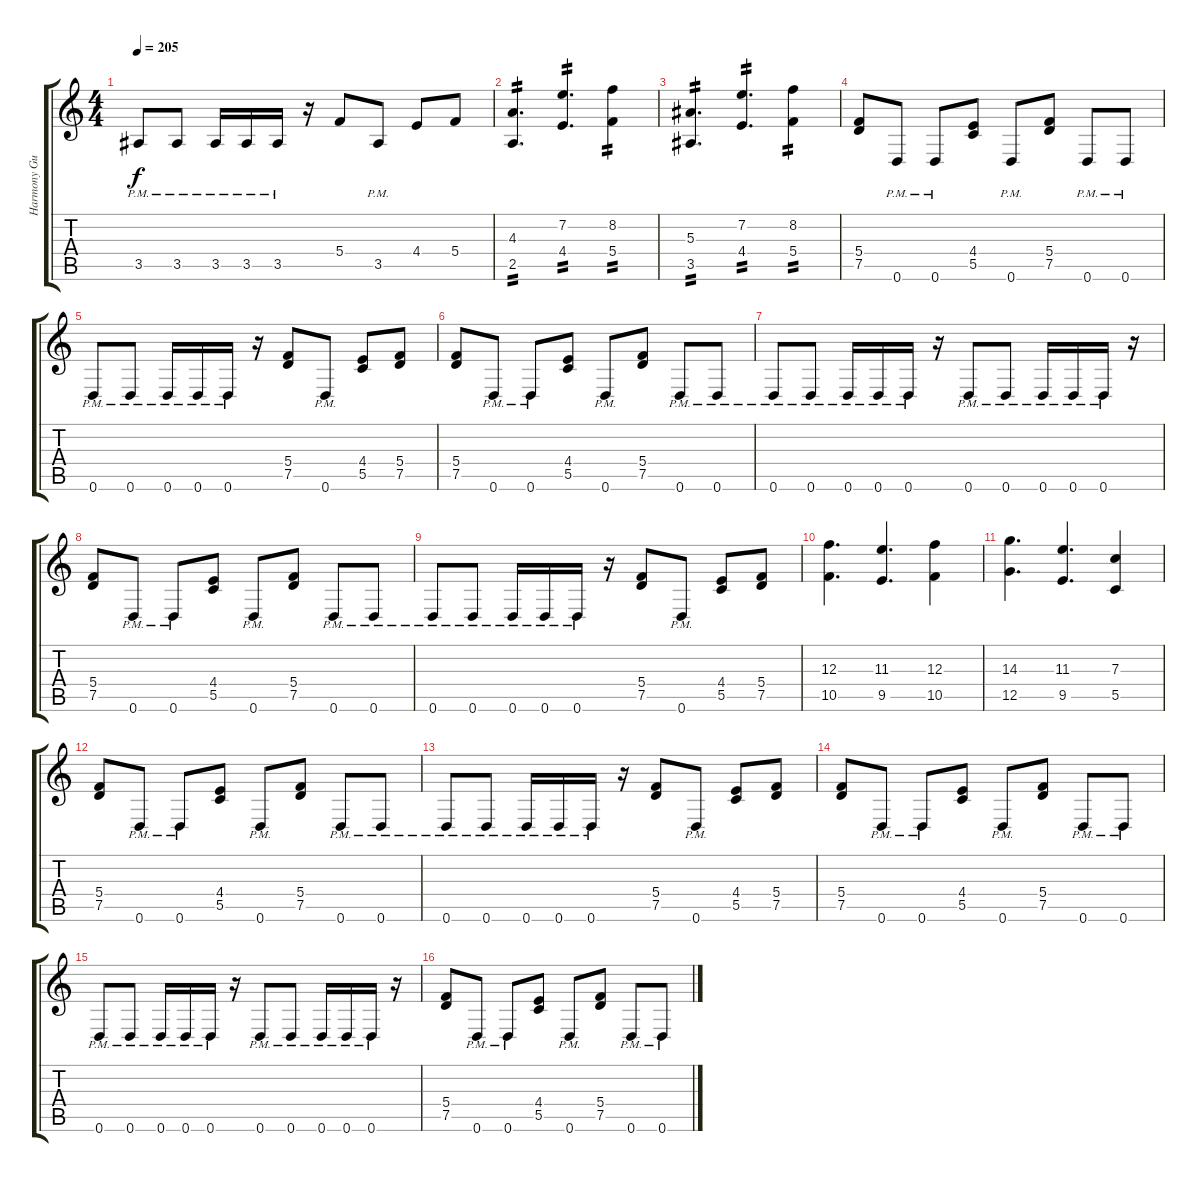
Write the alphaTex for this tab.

\track ("Harmony Guitar" "Harmony Gu") {instrument distortionguitar}
\staff {score tabs}
\tuning (D4 A3 F3 C3 G2 D2) {hide}
\ts (4 4)
\tempo 205
\clef g2
\ks c
3.5{pm}.8{dy f} 3.5{pm}.8 3.5{pm}.16 3.5{pm}.16 3.5{pm}.16 r.16 5.4.8 3.5{pm}.8 4.4.8 5.4.8 |
(4.3 2.5).4{d tp 2} (7.2 4.4).4{d tp 2} (8.2 5.4).4{tp 2} |
(5.3 3.5).4{d tp 2} (7.2 4.4).4{d tp 2} (8.2 5.4).4{tp 2} |
(5.4 7.5).8 0.6{pm}.8 0.6{pm}.8 (4.4 5.5).8 0.6{pm}.8 (5.4 7.5).8 0.6{pm}.8 0.6{pm}.8 |
0.6{pm}.8 0.6{pm}.8 0.6{pm}.16 0.6{pm}.16 0.6{pm}.16 r.16 (5.4 7.5).8 0.6{pm}.8 (4.4 5.5).8 (5.4 7.5).8 |
(5.4 7.5).8 0.6{pm}.8 0.6{pm}.8 (4.4 5.5).8 0.6{pm}.8 (5.4 7.5).8 0.6{pm}.8 0.6{pm}.8 |
0.6{pm}.8 0.6{pm}.8 0.6{pm}.16 0.6{pm}.16 0.6{pm}.16 r.16 0.6{pm}.8 0.6{pm}.8 0.6{pm}.16 0.6{pm}.16 0.6{pm}.16 r.16 |
(5.4 7.5).8 0.6{pm}.8 0.6{pm}.8 (4.4 5.5).8 0.6{pm}.8 (5.4 7.5).8 0.6{pm}.8 0.6{pm}.8 |
0.6{pm}.8 0.6{pm}.8 0.6{pm}.16 0.6{pm}.16 0.6{pm}.16 r.16 (5.4 7.5).8 0.6{pm}.8 (4.4 5.5).8 (5.4 7.5).8 |
(12.3 10.5).4{d} (11.3 9.5).4{d} (12.3 10.5).4 |
(14.3 12.5).4{d} (11.3 9.5).4{d} (7.3 5.5).4 |
(5.4 7.5).8 0.6{pm}.8 0.6{pm}.8 (4.4 5.5).8 0.6{pm}.8 (5.4 7.5).8 0.6{pm}.8 0.6{pm}.8 |
0.6{pm}.8 0.6{pm}.8 0.6{pm}.16 0.6{pm}.16 0.6{pm}.16 r.16 (5.4 7.5).8 0.6{pm}.8 (4.4 5.5).8 (5.4 7.5).8 |
(5.4 7.5).8 0.6{pm}.8 0.6{pm}.8 (4.4 5.5).8 0.6{pm}.8 (5.4 7.5).8 0.6{pm}.8 0.6{pm}.8 |
0.6{pm}.8 0.6{pm}.8 0.6{pm}.16 0.6{pm}.16 0.6{pm}.16 r.16 0.6{pm}.8 0.6{pm}.8 0.6{pm}.16 0.6{pm}.16 0.6{pm}.16 r.16 |
(5.4 7.5).8 0.6{pm}.8 0.6{pm}.8 (4.4 5.5).8 0.6{pm}.8 (5.4 7.5).8 0.6{pm}.8 0.6{pm}.8
